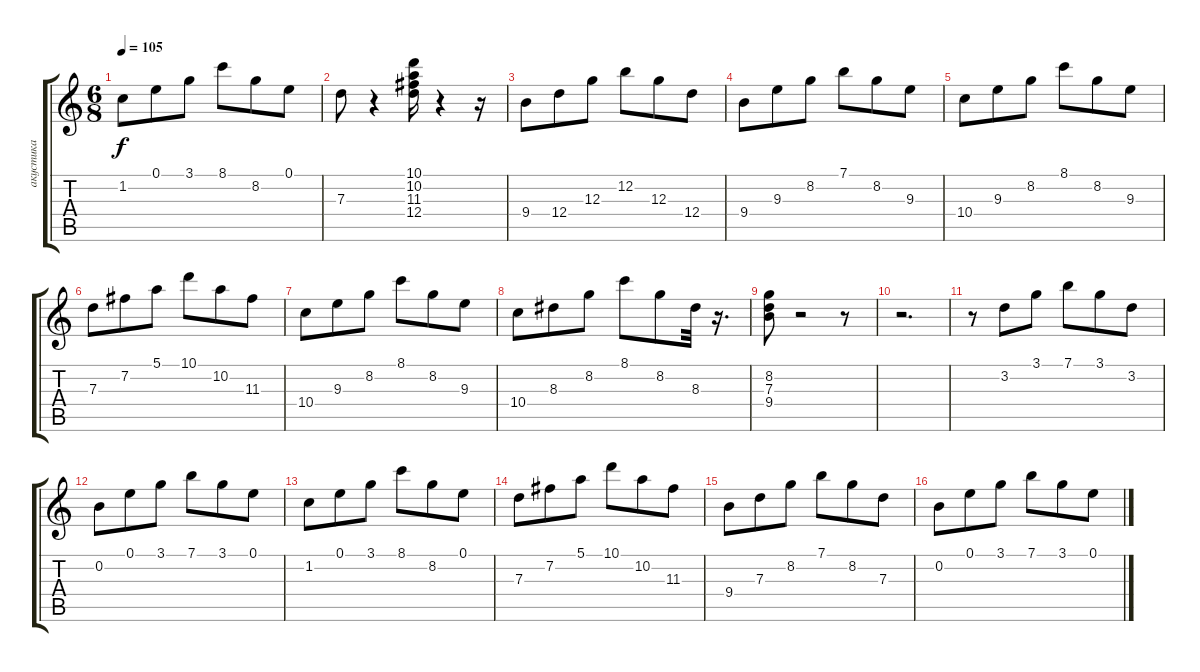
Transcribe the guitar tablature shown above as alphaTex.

\track ("акустика" "акустика") {instrument electricbassfinger}
\staff {score tabs}
\tuning (E4 B3 G3 D3 A2 E2) {hide}
\ts (6 8)
\tempo 105
\clef g2
\ks c
1.2.8{dy f} 0.1.8 3.1.8 8.1.8 8.2.8 0.1.8 |
7.3.8 r.4 (10.1 10.2 11.3 12.4).16 r.4 r.16 |
9.4.8 12.4.8 12.3.8 12.2.8 12.3.8 12.4.8 |
9.4.8 9.3.8 8.2.8 7.1.8 8.2.8 9.3.8 |
10.4.8 9.3.8 8.2.8 8.1.8 8.2.8 9.3.8 |
7.3.8 7.2.8 5.1.8 10.1.8 10.2.8 11.3.8 |
10.4.8 9.3.8 8.2.8 8.1.8 8.2.8 9.3.8 |
10.4.8 8.3.8 8.2.8 8.1.8 8.2.8 8.3.32 r.16{d} |
(8.2 7.3 9.4).8 r.2 r.8 |
r.2{d} |
r.8 3.2.8 3.1.8 7.1.8 3.1.8 3.2.8 |
0.2.8 0.1.8 3.1.8 7.1.8 3.1.8 0.1.8 |
1.2.8 0.1.8 3.1.8 8.1.8 8.2.8 0.1.8 |
7.3.8 7.2.8 5.1.8 10.1.8 10.2.8 11.3.8 |
9.4.8 7.3.8 8.2.8 7.1.8 8.2.8 7.3.8 |
0.2.8 0.1.8 3.1.8 7.1.8 3.1.8 0.1.8
